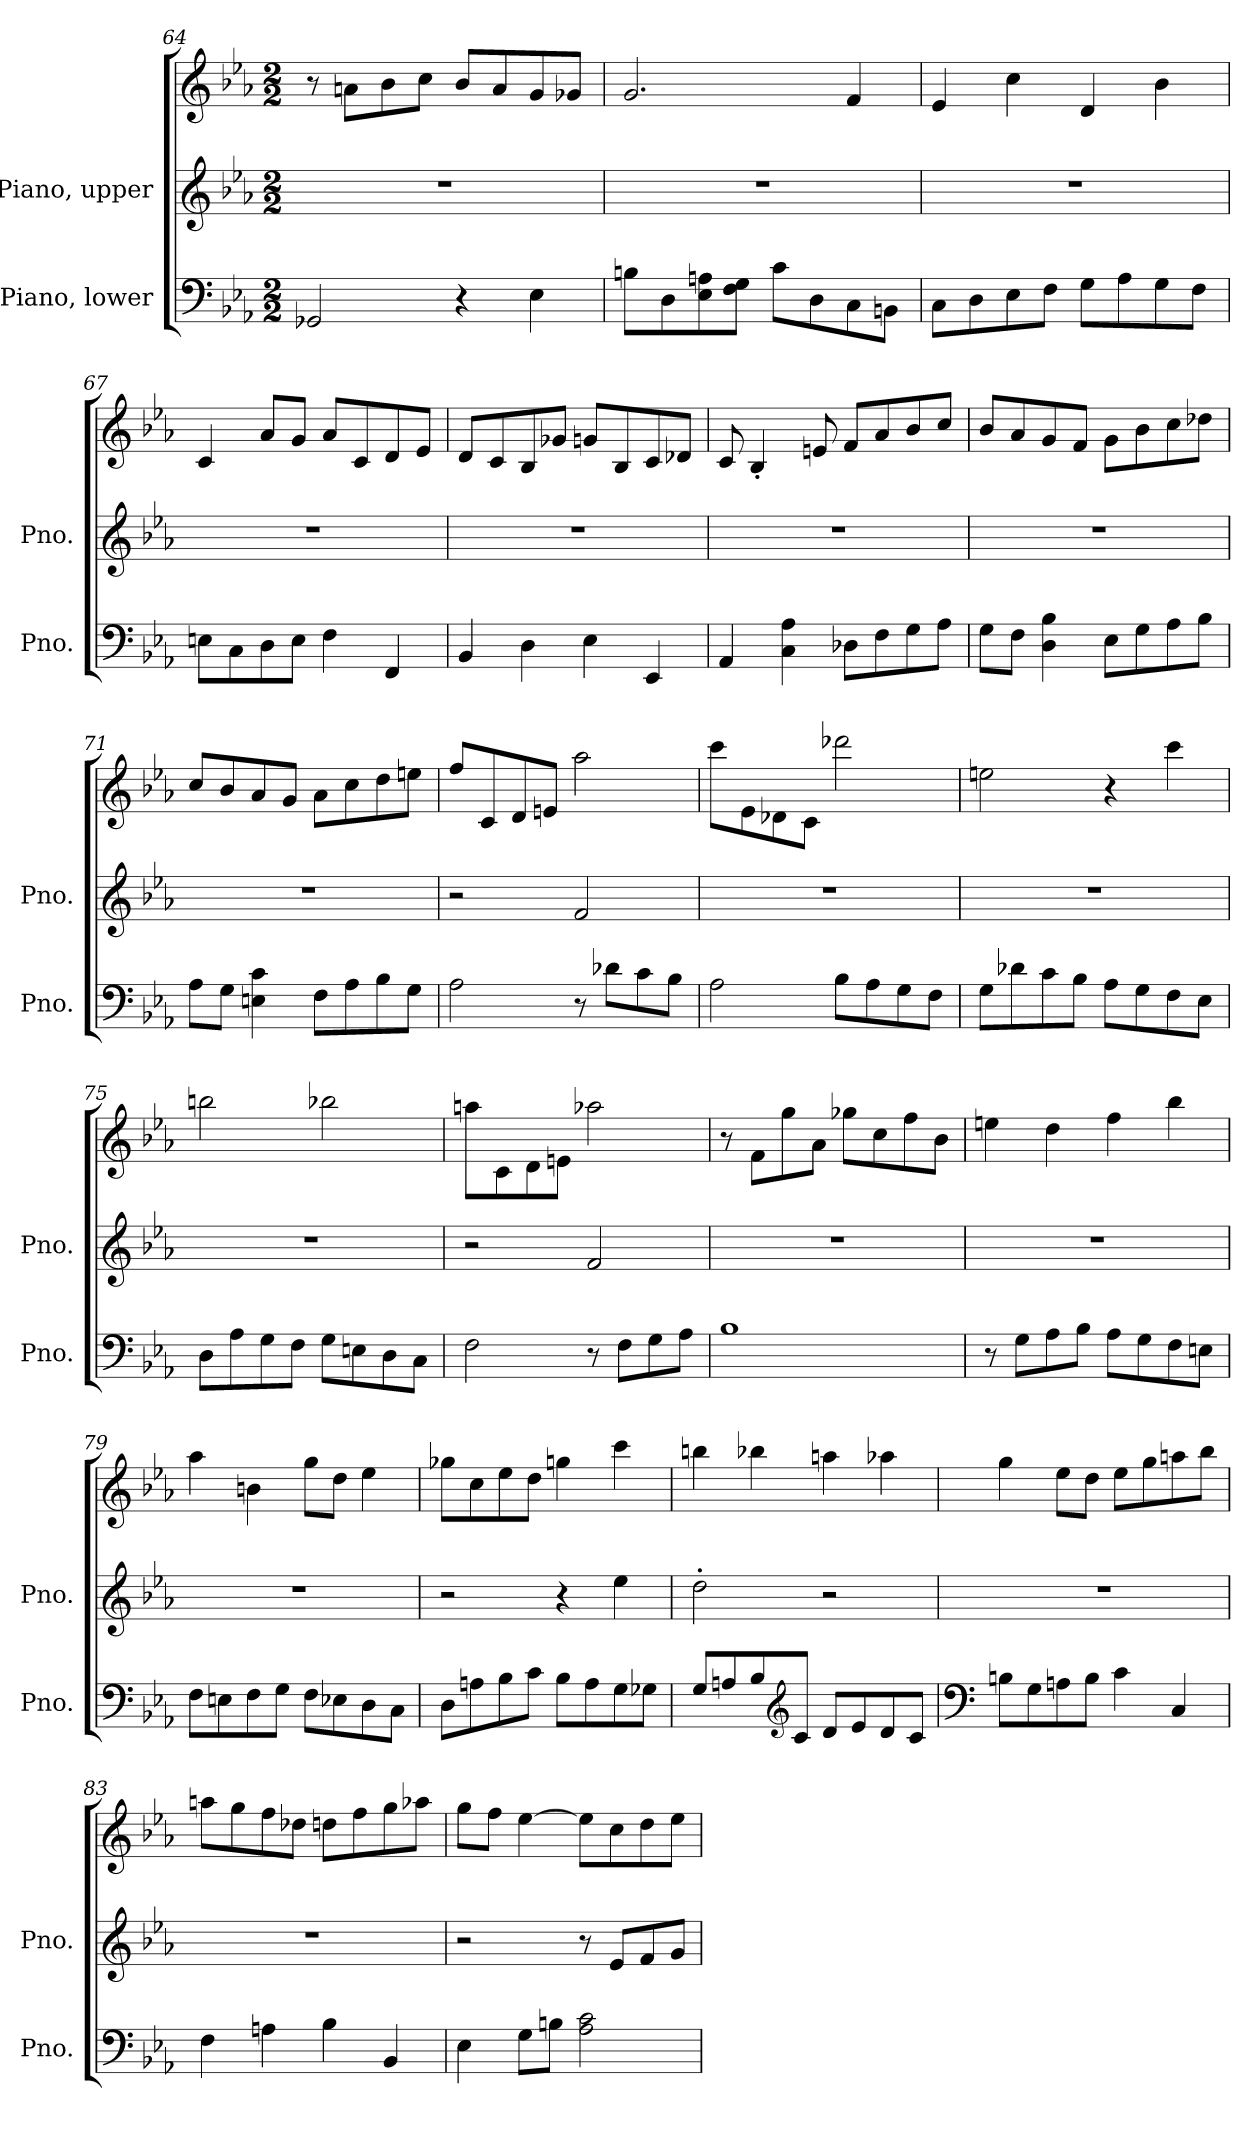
**kern	**kern	**kern
*part2	*part1	*part1
*staff3	*staff2	*staff1
*I"Piano, lower	*I"Piano, upper	*
*I'Pno.	*I'Pno.	*
!!LO:PB:g=z
*clefF4	*clefG2	*clefG2
*k[b-e-a-]	*k[b-e-a-]	*k[b-e-a-]
*M2/2	*M2/2	*M2/2
=64	=64	=64
2GG-X/	1r	8r
.	.	8an\L
.	.	8b-\
.	.	8cc\J
4r	.	8b-/L
.	.	8a/
4E-\	.	8g/
.	.	8g-X/J
=65	=65	=65
8Bn\L	1r	2.g/
8D\	.	.
8E-\ 8An\	.	.
8F\ 8G\J	.	.
8c\L	.	.
8D\	.	.
8C\	.	4f/
8BBn\J	.	.
=66	=66	=66
8C\L	1r	4e-/
8D\	.	.
8E-\	.	4cc\
8F\J	.	.
8G\L	.	4d/
8A-\	.	.
8G\	.	4b-\
8F\J	.	.
=67	=67	=67
8En\L	1r	4c/
8C\	.	.
8D\	.	8a-/L
8E\J	.	8g/J
4F\	.	8a-/L
.	.	8c/
4FF/	.	8d/
.	.	8e-/J
!!LO:LB:g=z
=68	=68	=68
4BB-/	1r	8d/L
.	.	8c/
4D\	.	8B-/
.	.	8g-X/J
4E-\	.	8gn/L
.	.	8B-/
4EE-/	.	8c/
.	.	8d-X/J
=69	=69	=69
4AA-/	1r	8c/
.	.	4B-'/
4C\ 4A-\	.	.
.	.	8en/
8D-X\L	.	8f/L
8F\	.	8a-/
8G\	.	8b-/
8A-\J	.	8cc/J
=70	=70	=70
8G\L	1r	8b-/L
8F\J	.	8a-/
4D\ 4B-\	.	8g/
.	.	8f/J
8E-\L	.	8g\L
8G\	.	8b-\
8A-\	.	8cc\
8B-\J	.	8dd-X\J
=71	=71	=71
8A-\L	1r	8cc/L
8G\J	.	8b-/
4En\ 4c\	.	8a-/
.	.	8g/J
8F\L	.	8a-\L
8A-\	.	8cc\
8B-\	.	8dd\
8G\J	.	8een\J
!!LO:LB:g=z
=72	=72	=72
2A-\	2r	8ff/L
.	.	8c/
.	.	8d/
.	.	8en/J
8r	2f/	2aa-\
8d-X\L	.	.
8c\	.	.
8B-\J	.	.
=73	=73	=73
2A-\	1r	8ccc\L
.	.	8e-\
.	.	8d-X\
.	.	8c\J
8B-\L	.	2ddd-X\
8A-\	.	.
8G\	.	.
8F\J	.	.
=74	=74	=74
8G\L	1r	2een\
8d-X\	.	.
8c\	.	.
8B-\J	.	.
8A-\L	.	4r
8G\	.	.
8F\	.	4ccc\
8E-\J	.	.
=75	=75	=75
8D\L	1r	2bbn\
8A-\	.	.
8G\	.	.
8F\J	.	.
8G\L	.	2bb-X\
8En\	.	.
8D\	.	.
8C\J	.	.
!!LO:LB:g=z
=76	=76	=76
2F\	2r	8aan\L
.	.	8c\
.	.	8d\
.	.	8en\J
8r	2f/	2aa-X\
8F\L	.	.
8G\	.	.
8A-\J	.	.
=77	=77	=77
1B-	1r	8r
.	.	8f\L
.	.	8gg\
.	.	8a-\J
.	.	8gg-X\L
.	.	8cc\
.	.	8ff\
.	.	8b-\J
=78	=78	=78
8r	1r	4een\
8G\L	.	.
8A-\	.	4dd\
8B-\J	.	.
8A-\L	.	4ff\
8G\	.	.
8F\	.	4bb-\
8En\J	.	.
=79	=79	=79
8F\L	1r	4aa-\
8En\	.	.
8F\	.	4bn\
8G\J	.	.
8F\L	.	8gg\L
8E-X\	.	8dd\J
8D\	.	4ee-\
8C\J	.	.
!!LO:PB:g=z
=80	=80	=80
8D\L	2r	8gg-X\L
8An\	.	8cc\
8B-\	.	8ee-\
8c\J	.	8dd\J
8B-\L	4r	4ggn\
8A\	.	.
8G\	4ee-\	4ccc\
8G-X\J	.	.
=81	=81	=81
8G/L	2dd'\	4bbn\
8An/	.	.
8B-/	.	4bb-X\
*clefG2	*	*
8c/J	.	.
8d/L	2r	4aan\
8e-/	.	.
8d/	.	4aa-X\
8c/J	.	.
=82	=82	=82
*clefF4	*	*
8Bn\L	1r	4gg\
8G\	.	.
8An\	.	8ee-\L
8B\J	.	8dd\J
4c\	.	8ee-\L
.	.	8gg\
4C/	.	8aan\
.	.	8bb-\J
!!LO:LB:g=z
=83	=83	=83
4F\	1r	8aan\L
.	.	8gg\
4An\	.	8ff\
.	.	8dd-X\J
4B-\	.	8ddn\L
.	.	8ff\
4BB-/	.	8gg\
.	.	8aa-X\J
=84	=84	=84
4E-\	2r	8gg\L
.	.	8ff\J
8G\L	.	[4ee-\
8Bn\J	.	.
2A-\ 2c\	8r	8ee-\L]
.	8e-/L	8cc\
.	8f/	8dd\
.	8g/J	8ee-\J
=	=	=
*-	*-	*-
